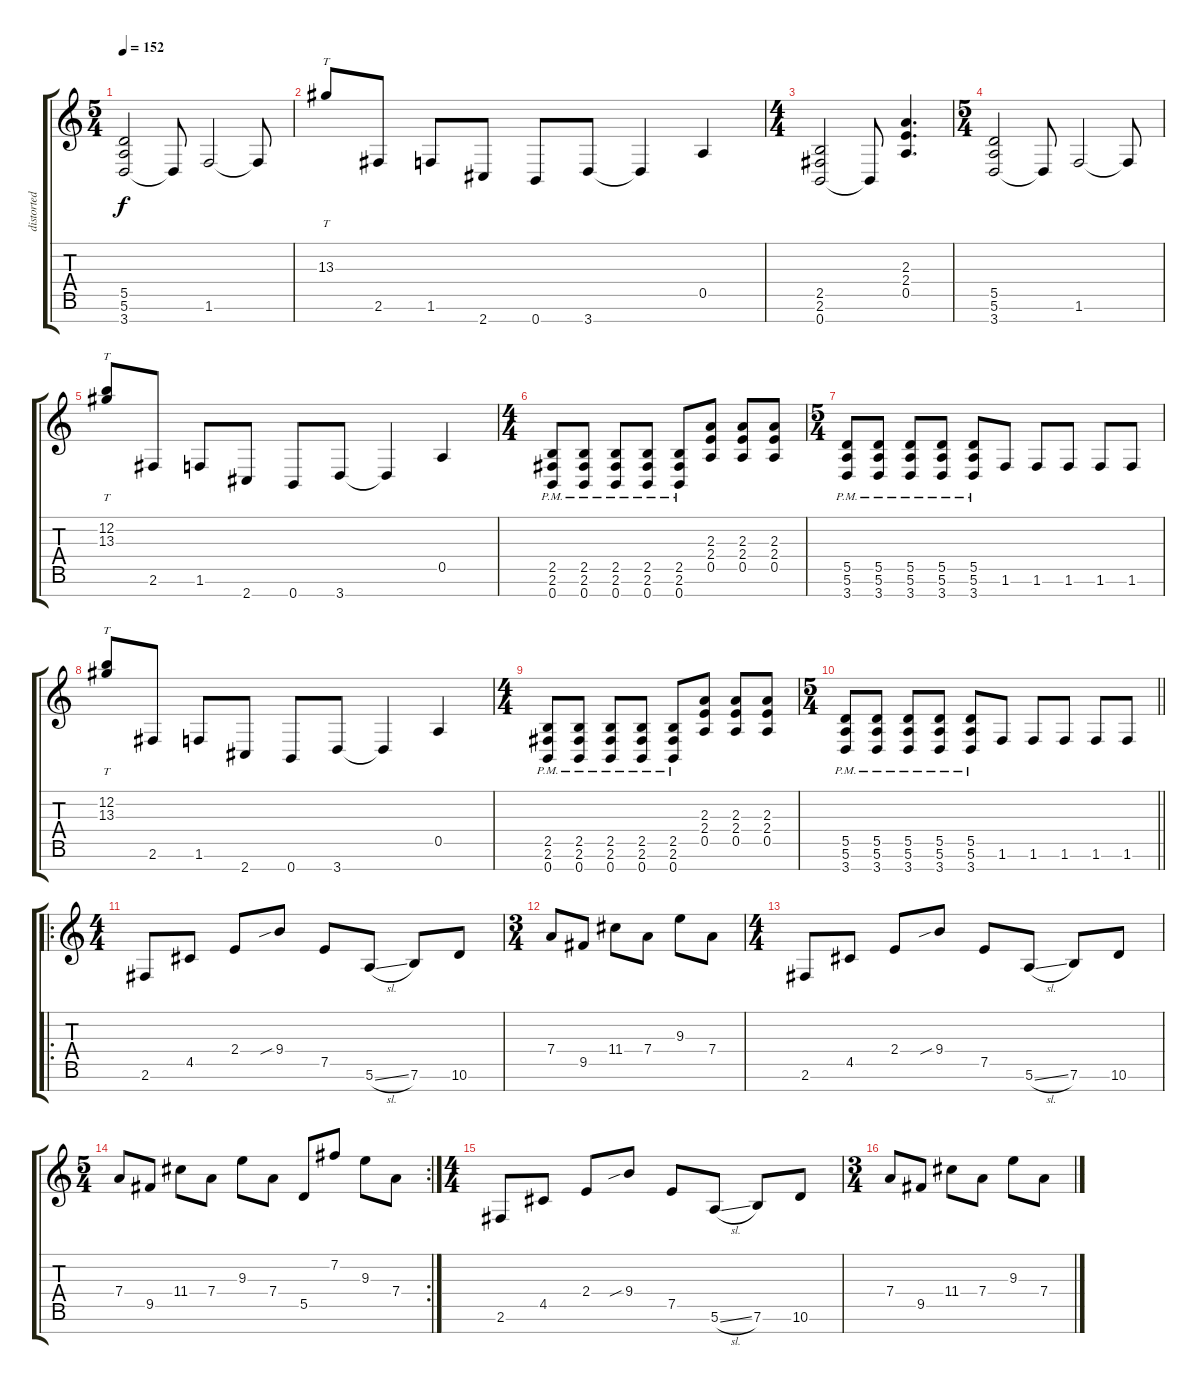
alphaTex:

\track ("distorted guitar 2" "distorted ") {instrument distortionguitar}
\staff {score tabs}
\tuning (E4 B3 G3 D3 A2 E2 B1) {hide}
\ts (5 4)
\tempo 152
\clef g2
\ks c
(5.5 5.6 3.7).2{dy f} 3.7{t}.8 1.6.2 1.6{t}.8 |
13.3.8{tt} 2.6.8 1.6.8 2.7.8 0.7.8 3.7.8 3.7{t}.4 0.5.4 |
\ts (4 4)
(2.5 2.6 0.7).2 0.7{t}.8 (2.3 2.4 0.5).4{d} |
\ts (5 4)
(5.5 5.6 3.7).2 3.7{t}.8 1.6.2 1.6{t}.8 |
(12.2 13.3).8{tt} 2.6.8 1.6.8 2.7.8 0.7.8 3.7.8 3.7{t}.4 0.5.4 |
\ts (4 4)
(2.5 2.6 0.7{pm}).8 (2.5 2.6 0.7{pm}).8 (2.5 2.6 0.7{pm}).8 (2.5 2.6 0.7{pm}).8 (2.5 2.6 0.7{pm}).8 (2.3 2.4 0.5).8 (2.3 2.4 0.5).8 (2.3 2.4 0.5).8 |
\ts (5 4)
(5.5 5.6 3.7{pm}).8 (5.5 5.6 3.7{pm}).8 (5.5 5.6 3.7{pm}).8 (5.5 5.6 3.7{pm}).8 (5.5 5.6 3.7{pm}).8 1.6.8 1.6.8 1.6.8 1.6.8 1.6.8 |
(12.2 13.3).8{tt} 2.6.8 1.6.8 2.7.8 0.7.8 3.7.8 3.7{t}.4 0.5.4 |
\ts (4 4)
(2.5 2.6 0.7{pm}).8 (2.5 2.6 0.7{pm}).8 (2.5 2.6 0.7{pm}).8 (2.5 2.6 0.7{pm}).8 (2.5 2.6 0.7{pm}).8 (2.3 2.4 0.5).8 (2.3 2.4 0.5).8 (2.3 2.4 0.5).8 |
\ts (5 4)
\barLineRight lightlight
(5.5 5.6 3.7{pm}).8 (5.5 5.6 3.7{pm}).8 (5.5 5.6 3.7{pm}).8 (5.5 5.6 3.7{pm}).8 (5.5 5.6 3.7{pm}).8 1.6.8 1.6.8 1.6.8 1.6.8 1.6.8 |
\ro
\ts (4 4)
2.6.8 4.5.8 2.4.8 9.4{sib}.8 7.5.8 5.6{sl}.8 7.6.8 10.6.8 |
\ts (3 4)
7.4.8 9.5.8 11.4.8 7.4.8 9.3.8 7.4.8 |
\ts (4 4)
2.6.8 4.5.8 2.4.8 9.4{sib}.8 7.5.8 5.6{sl}.8 7.6.8 10.6.8 |
\rc 2
\ts (5 4)
7.4.8 9.5.8 11.4.8 7.4.8 9.3.8 7.4.8 5.5.8 7.2.8 9.3.8 7.4.8 |
\ts (4 4)
2.6.8 4.5.8 2.4.8 9.4{sib}.8 7.5.8 5.6{sl}.8 7.6.8 10.6.8 |
\ts (3 4)
7.4.8 9.5.8 11.4.8 7.4.8 9.3.8 7.4.8
